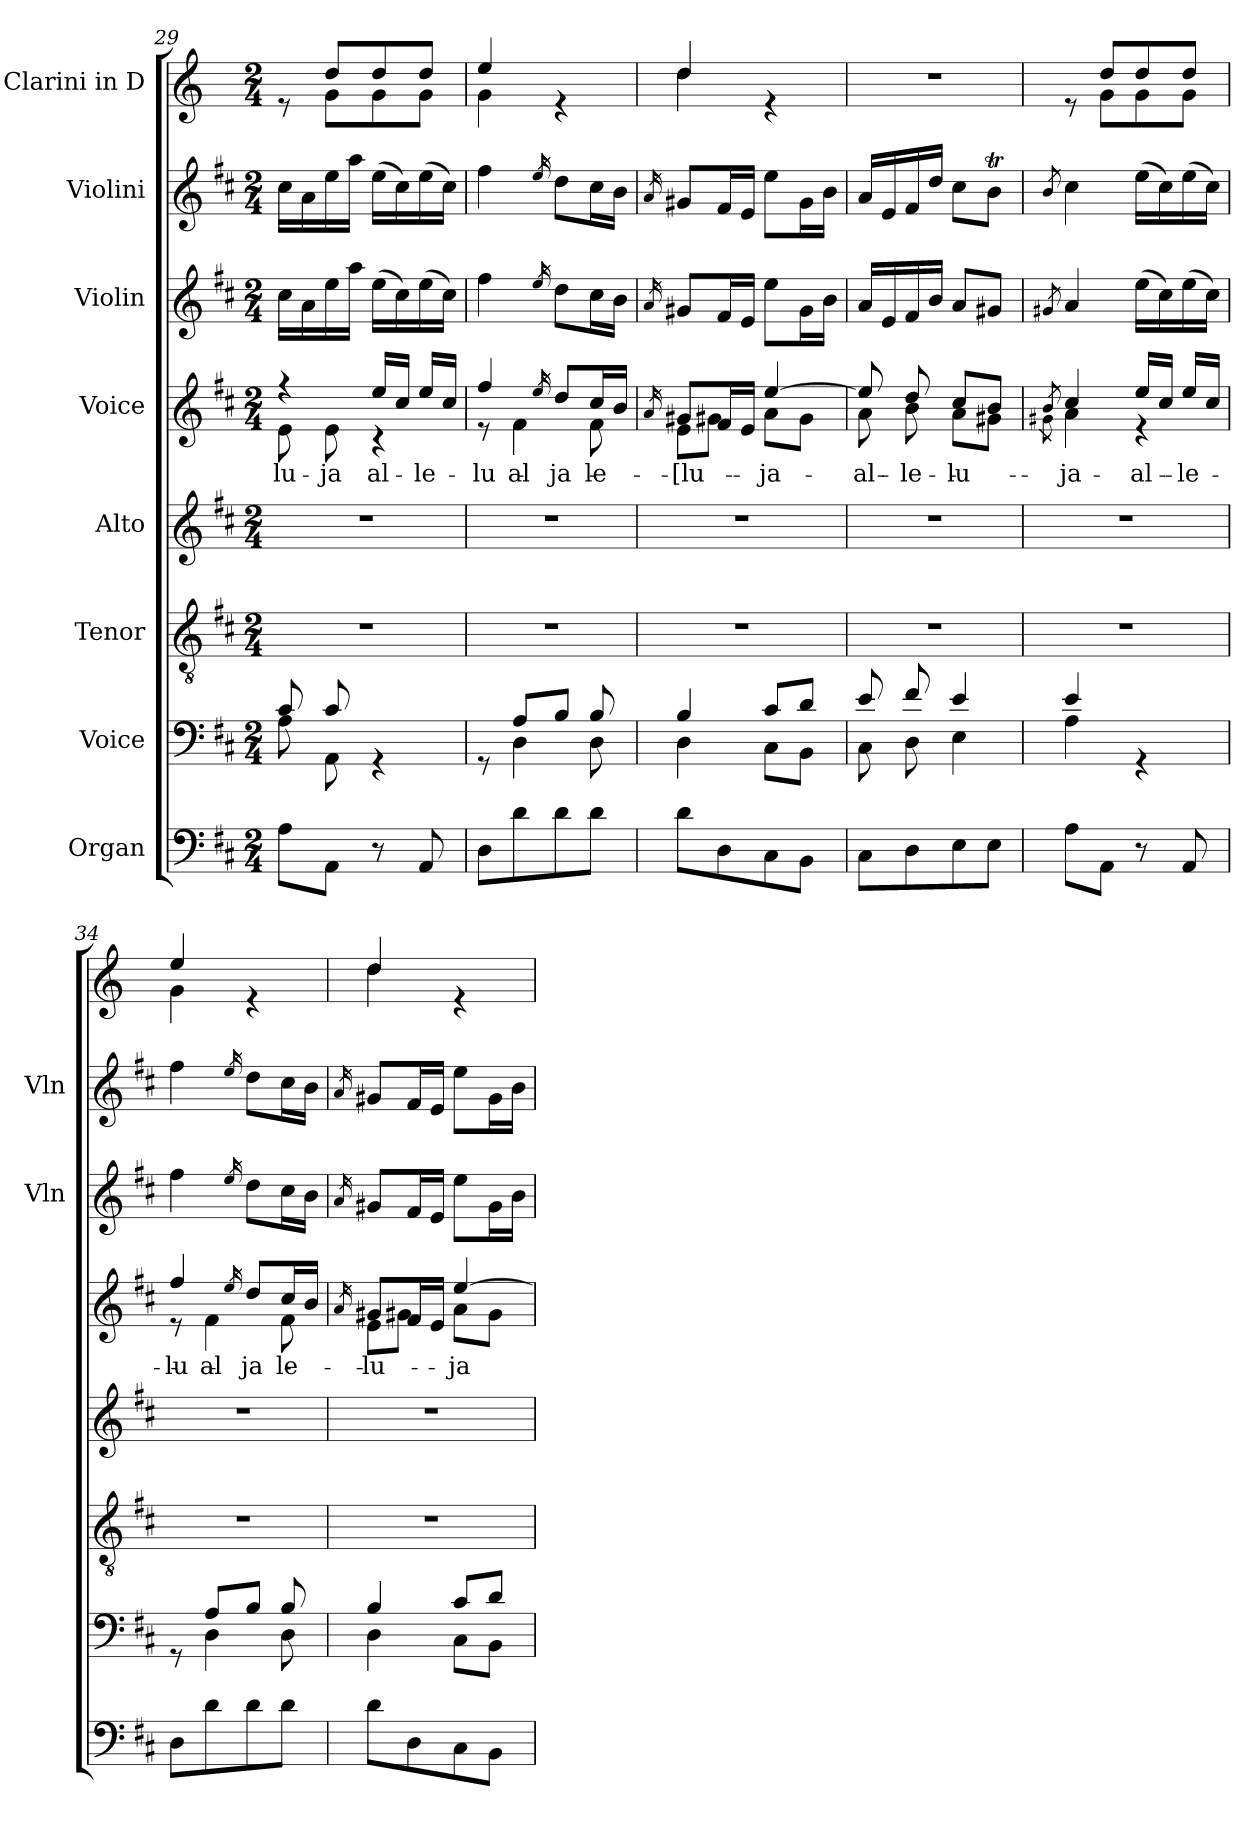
**kern	**kern	**kern	**kern	**kern	**text	**kern	**kern	**kern
*part8	*part7	*part6	*part5	*part4	*part4	*part3	*part2	*part1
*staff8	*staff7	*staff6	*staff5	*staff4	*staff4	*staff3	*staff2	*staff1
*I"Organ	*I"Voice	*I"Tenor	*I"Alto	*I"Voice	*	*I"Violin	*I"Violini	*I"Clarini in D
*	*	*	*	*	*	*I'Vln	*I'Vln	*
*clefF4	*clefF4	*clefGv2	*clefG2	*clefG2	*	*clefG2	*clefG2	*clefG2
*	*	*	*	*	*	*	*	*ITrd-1c-2
*k[f#c#]	*k[f#c#]	*k[f#c#]	*k[f#c#]	*k[f#c#]	*	*k[f#c#]	*k[f#c#]	*k[f#c#]
*M2/4	*M2/4	*M2/4	*M2/4	*M2/4	*	*M2/4	*M2/4	*M2/4
=29	=29	=29	=29	=29	=29	=29	=29	=29
*	*^	*	*	*^	*	*	*	*
!	!	!	!	!	!	!	!LO:LY:b	!	!	!
*	*	*	*	*	*	*	*	*	*	*^
8A\L	8c#/	8A\	2r	2r	4r	8e\	-lu-	16cc#\LL	16cc#\LL	8re	8ryy
.	.	.	.	.	.	.	.	16a\	16a\	.	.
!	!	!	!	!	!	!	!LO:LY:b	!	!	!	!
8AA\J	8c#/	8AA\	.	.	.	8e\	-ja	16ee\	16ee\	8ee/L	8a\L
.	.	.	.	.	.	.	.	16aa\JJ	16aa\JJ	.	.
!	!	!	!	!	!	!	!LO:LY:b	!	!	!	!
8r	4rGG	4ryy	.	.	16ee/LL	4r	al-	(16ee\LL	(16ee\LL	8ee/	8a\
.	.	.	.	.	16cc#/JJ	.	.	16cc#\)	16cc#\)	.	.
!	!	!	!	!	!	!	!LO:LY:b	!	!	!	!
8AA/	.	.	.	.	16ee/LL	.	-le-	(16ee\	(16ee\	8ee/J	8a\J
.	.	.	.	.	16cc#/JJ	.	.	16cc#\JJ)	16cc#\JJ)	.	.
=30	=30	=30	=30	=30	=30	=30	=30	=30	=30	=30	=30
!	!	!	!	!	!	!	!LO:LY:b	!	!	!	!
8D\L	8rGG	8ryy	2r	2r	4ff#/	8r	-lu-	4ff#\	4ff#\	4ff#/	4a\
!	!	!	!	!	!	!	!LO:LY:b	!	!	!	!
8d\	8A/L	4D\	.	.	.	4f#\	al-	.	.	.	.
.	.	.	.	.	16qee/	.	.	16qee/	16qee/	.	.
!	!	!	!	!	!	!	!LO:LY:b	!	!	!	!
8d\	8B/J	.	.	.	8dd/L	.	-ja	8dd\L	8dd\L	4re	4ryy
!	!	!	!	!	!	!	!LO:LY:b	!	!	!	!
8d\J	8B/	8D\	.	.	16cc#/L	8f#\	-le-	16cc#\L	16cc#\L	.	.
.	.	.	.	.	16b/JJ	.	.	16b\JJ	16b\JJ	.	.
!!LO:LB:g=z	!!
=31	=31	=31	=31	=31	=31	=31	=31	=31	=31	=31	=31
.	.	.	.	.	16qa/	.	.	16qa/	16qa/	.	.
!	!	!	!	!	!	!	!LO:LY:b	!	!	!	!
!	!	!	!	!	!	!	!LO:LY:b	!	!	!	!
8d\L	4B/	4D\	2r	2r	8g#X/L	8e\L	-[lu-	8g#X/L	8g#X/L	4ee/	4ee\
8D\	.	.	.	.	16f#/L	8g#X\J	.	16f#/L	16f#/L	.	.
.	.	.	.	.	16e/JJ	.	.	16e/JJ	16e/JJ	.	.
!	!	!	!	!	!	!	!LO:LY:b	!	!	!	!
8C#\	8c#/L	8C#\L	.	.	[4ee/	8a\L	-ja	8ee\L	8ee\L	4re	4ryy
8BB\J	8d/J	8BB\J	.	.	.	8g#\J	.	16g#\L	16g#\L	.	.
.	.	.	.	.	.	.	.	16b\JJ	16b\JJ	.	.
*	*	*	*	*	*	*	*	*	*	*v	*v
=32	=32	=32	=32	=32	=32	=32	=32	=32	=32	=32
!	!	!	!	!	!	!	!LO:LY:b	!	!	!
8C#\L	8e/	8C#\	2r	2r	8ee/]	8a\	al-	16a/LL	16a/LL	2r
.	.	.	.	.	.	.	.	16e/	16e/	.
!	!	!	!	!	!	!	!LO:LY:b	!	!	!
!	!	!	!	!	!	!	!LO:LY:b	!	!	!
8D\	8f#/	8D\	.	.	8dd/	8b\	-le-	16f#/	16f#/	.
.	.	.	.	.	.	.	.	16b/JJ	16dd/JJ	.
!	!	!	!	!	!	!	!LO:LY:b	!	!	!
!	!	!	!	!	!	!	!LO:LY:b	!	!	!
8E\	4e/	4E\	.	.	8cc#/L	8a\L	-lu-	8a/L	8cc#\L	.
8E\J	.	.	.	.	8b/J	8g#X\J	.	8g#X/J	8bT\J	.
=33	=33	=33	=33	=33	=33	=33	=33	=33	=33	=33
.	.	.	.	.	8qb/	8qg#X\	.	8qg#X/	8qb/	.
!	!	!	!	!	!	!	!LO:LY:b	!	!	!
!	!	!	!	!	!	!	!LO:LY:b	!	!	!
*	*	*	*	*	*	*	*	*	*	*^
8A\L	4e/	4A\	2r	2r	4cc#/	4a\	-ja	4a/	4cc#\	8re	8ryy
8AA\J	.	.	.	.	.	.	.	.	.	8ee/L	8a\L
!	!	!	!	!	!	!	!LO:LY:b	!	!	!	!
8r	4rGG	4ryy	.	.	16ee/LL	4r	al-	(16ee\LL	(16ee\LL	8ee/	8a\
.	.	.	.	.	16cc#/JJ	.	.	16cc#\)	16cc#\)	.	.
!	!	!	!	!	!	!	!LO:LY:b	!	!	!	!
8AA/	.	.	.	.	16ee/LL	.	-le-	(16ee\	(16ee\	8ee/J	8a\J
.	.	.	.	.	16cc#/JJ	.	.	16cc#\JJ)	16cc#\JJ)	.	.
=34	=34	=34	=34	=34	=34	=34	=34	=34	=34	=34	=34
!	!	!	!	!	!	!	!LO:LY:b	!	!	!	!
8D\L	8rGG	8ryy	2r	2r	4ff#/	8r	-lu-	4ff#\	4ff#\	4ff#/	4a\
!	!	!	!	!	!	!	!LO:LY:b	!	!	!	!
8d\	8A/L	4D\	.	.	.	4f#\	al-	.	.	.	.
.	.	.	.	.	16qee/	.	.	16qee/	16qee/	.	.
!	!	!	!	!	!	!	!LO:LY:b	!	!	!	!
8d\	8B/J	.	.	.	8dd/L	.	-ja	8dd\L	8dd\L	4re	4ryy
!	!	!	!	!	!	!	!LO:LY:b	!	!	!	!
8d\J	8B/	8D\	.	.	16cc#/L	8f#\	-le-	16cc#\L	16cc#\L	.	.
.	.	.	.	.	16b/JJ	.	.	16b\JJ	16b\JJ	.	.
=35	=35	=35	=35	=35	=35	=35	=35	=35	=35	=35	=35
.	.	.	.	.	16qa/	.	.	16qa/	16qa/	.	.
!	!	!	!	!	!	!	!LO:LY:b	!	!	!	!
!	!	!	!	!	!	!	!LO:LY:b	!	!	!	!
8d\L	4B/	4D\	2r	2r	8g#X/L	8e\L	-lu-	8g#X/L	8g#X/L	4ee/	4ee\
8D\	.	.	.	.	16f#/L	8g#X\J	.	16f#/L	16f#/L	.	.
.	.	.	.	.	16e/JJ	.	.	16e/JJ	16e/JJ	.	.
!	!	!	!	!	!	!	!LO:LY:b	!	!	!	!
8C#\	8c#/L	8C#\L	.	.	[4ee/	8a\L	-ja	8ee\L	8ee\L	4re	4ryy
8BB\J	8d/J	8BB\J	.	.	.	8g#\J	.	16g#\L	16g#\L	.	.
.	.	.	.	.	.	.	.	16b\JJ	16b\JJ	.	.
*	*v	*v	*	*	*v	*v	*	*	*	*v	*v
=	=	=	=	=	=	=	=	=
*-	*-	*-	*-	*-	*-	*-	*-	*-
